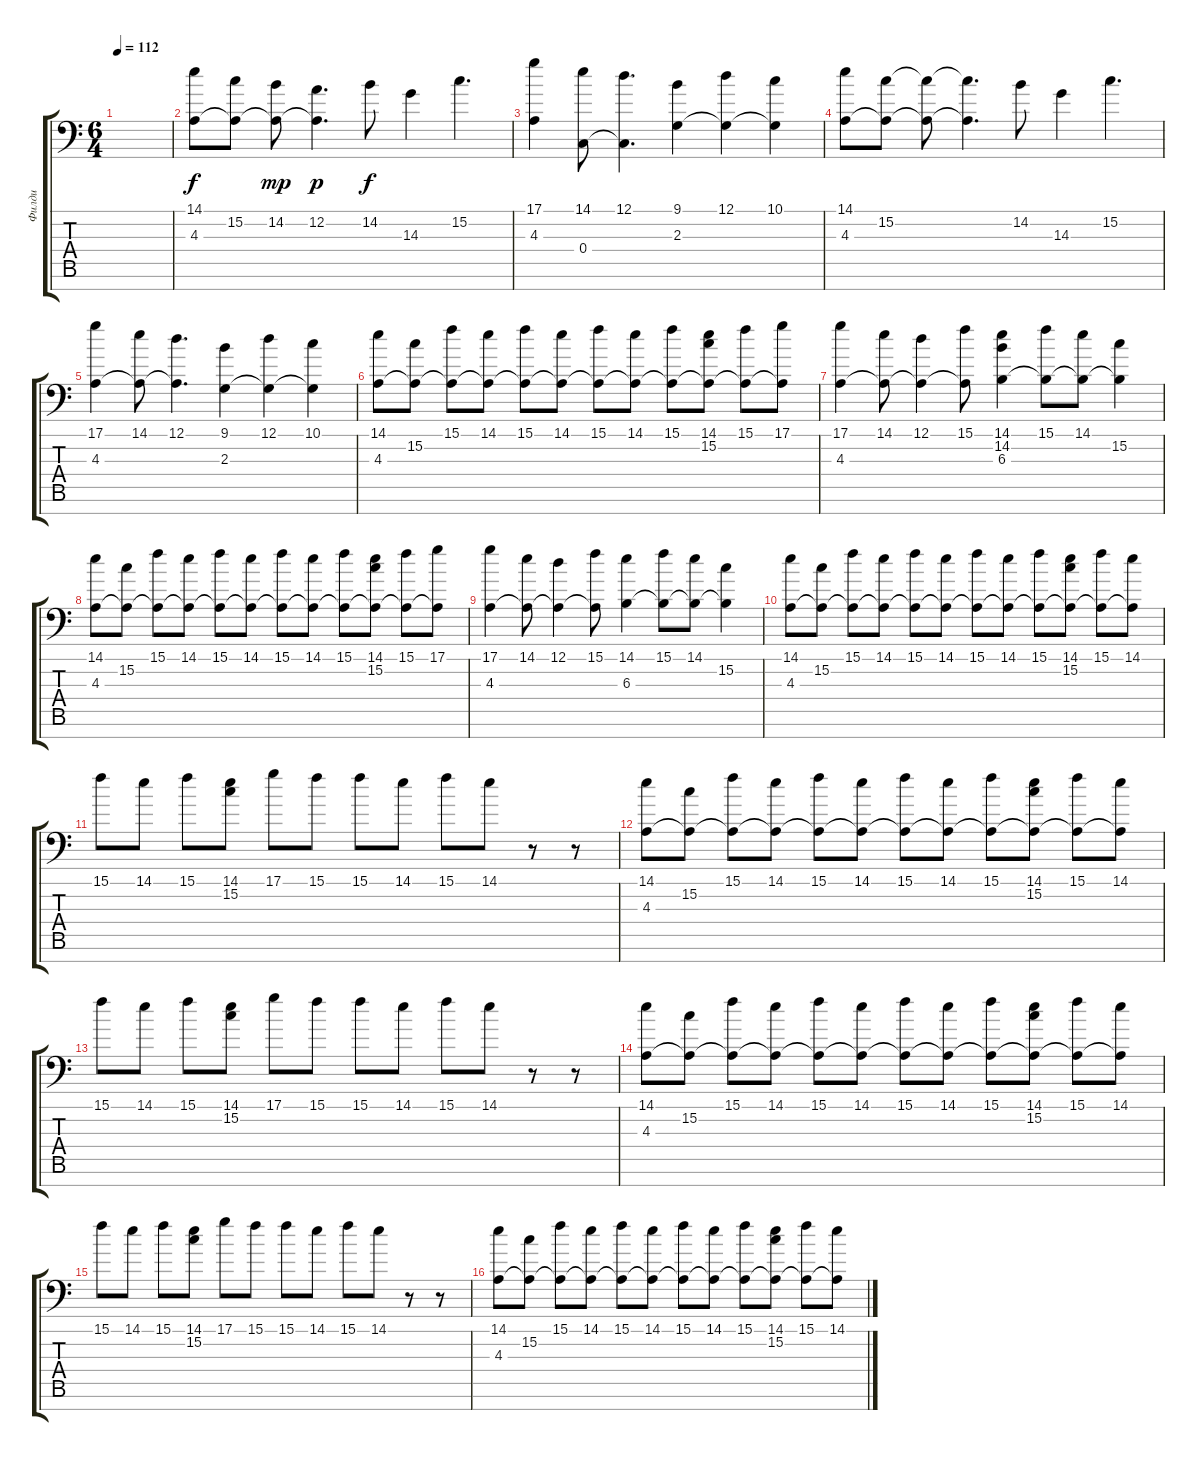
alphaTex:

\track ("Филди" "Филди") {instrument brightacousticpiano}
\staff {score tabs}
\tuning (D4 A3 F3 C3 G2 D2 A1) {hide}
\ts (6 4)
\tempo 112
\clef f4
\ks c
|
(14.1 4.3).8{dy f} (15.2 4.3{t}).8 (14.2 4.3{t}).8{dy mp} (12.2 4.3{t}).4{d dy p} 14.2.8{dy f} 14.3.4 15.2.4{d} |
(17.1 4.3).4 (14.1 0.4).8 (12.1 0.4{t}).4{d} (9.1 2.3).4 (12.1 2.3{t}).4 (10.1 2.3{t}).4 |
(14.1 4.3).8 (15.2 4.3{t}).8 (15.2{t} 4.3{t}).8 (15.2{t} 4.3{t}).4{d} 14.2.8 14.3.4 15.2.4{d} |
(17.1 4.3).4 (14.1 4.3{t}).8 (12.1 4.3{t}).4{d} (9.1 2.3).4 (12.1 2.3{t}).4 (10.1 2.3{t}).4 |
(14.1 4.3).8 (15.2 4.3{t}).8 (15.1 4.3{t}).8 (14.1 4.3{t}).8 (15.1 4.3{t}).8 (14.1 4.3{t}).8 (15.1 4.3{t}).8 (14.1 4.3{t}).8 (15.1 4.3{t}).8 (14.1 15.2 4.3{t}).8 (15.1 4.3{t}).8 (17.1 4.3{t}).8 |
(17.1 4.3).4 (14.1 4.3{t}).8 (12.1 4.3{t}).4 (15.1 4.3{t}).8 (14.1 14.2 6.3).4 (15.1 6.3{t}).8 (14.1 6.3{t}).8 (15.2 6.3{t}).4 |
(14.1 4.3).8 (15.2 4.3{t}).8 (15.1 4.3{t}).8 (14.1 4.3{t}).8 (15.1 4.3{t}).8 (14.1 4.3{t}).8 (15.1 4.3{t}).8 (14.1 4.3{t}).8 (15.1 4.3{t}).8 (14.1 15.2 4.3{t}).8 (15.1 4.3{t}).8 (17.1 4.3{t}).8 |
(17.1 4.3).4 (14.1 4.3{t}).8 (12.1 4.3{t}).4 (15.1 4.3{t}).8 (14.1 6.3).4 (15.1 6.3{t}).8 (14.1 6.3{t}).8 (15.2 6.3{t}).4 |
(14.1 4.3).8 (15.2 4.3{t}).8 (15.1 4.3{t}).8 (14.1 4.3{t}).8 (15.1 4.3{t}).8 (14.1 4.3{t}).8 (15.1 4.3{t}).8 (14.1 4.3{t}).8 (15.1 4.3{t}).8 (14.1 15.2 4.3{t}).8 (15.1 4.3{t}).8 (14.1 4.3{t}).8 |
15.1.8 14.1.8 15.1.8 (14.1 15.2).8 17.1.8 15.1.8 15.1.8 14.1.8 15.1.8 14.1.8 r.8 r.8 |
(14.1 4.3).8 (15.2 4.3{t}).8 (15.1 4.3{t}).8 (14.1 4.3{t}).8 (15.1 4.3{t}).8 (14.1 4.3{t}).8 (15.1 4.3{t}).8 (14.1 4.3{t}).8 (15.1 4.3{t}).8 (14.1 15.2 4.3{t}).8 (15.1 4.3{t}).8 (14.1 4.3{t}).8 |
15.1.8 14.1.8 15.1.8 (14.1 15.2).8 17.1.8 15.1.8 15.1.8 14.1.8 15.1.8 14.1.8 r.8 r.8 |
(14.1 4.3).8 (15.2 4.3{t}).8 (15.1 4.3{t}).8 (14.1 4.3{t}).8 (15.1 4.3{t}).8 (14.1 4.3{t}).8 (15.1 4.3{t}).8 (14.1 4.3{t}).8 (15.1 4.3{t}).8 (14.1 15.2 4.3{t}).8 (15.1 4.3{t}).8 (14.1 4.3{t}).8 |
15.1.8 14.1.8 15.1.8 (14.1 15.2).8 17.1.8 15.1.8 15.1.8 14.1.8 15.1.8 14.1.8 r.8 r.8 |
(14.1 4.3).8 (15.2 4.3{t}).8 (15.1 4.3{t}).8 (14.1 4.3{t}).8 (15.1 4.3{t}).8 (14.1 4.3{t}).8 (15.1 4.3{t}).8 (14.1 4.3{t}).8 (15.1 4.3{t}).8 (14.1 15.2 4.3{t}).8 (15.1 4.3{t}).8 (14.1 4.3{t}).8
